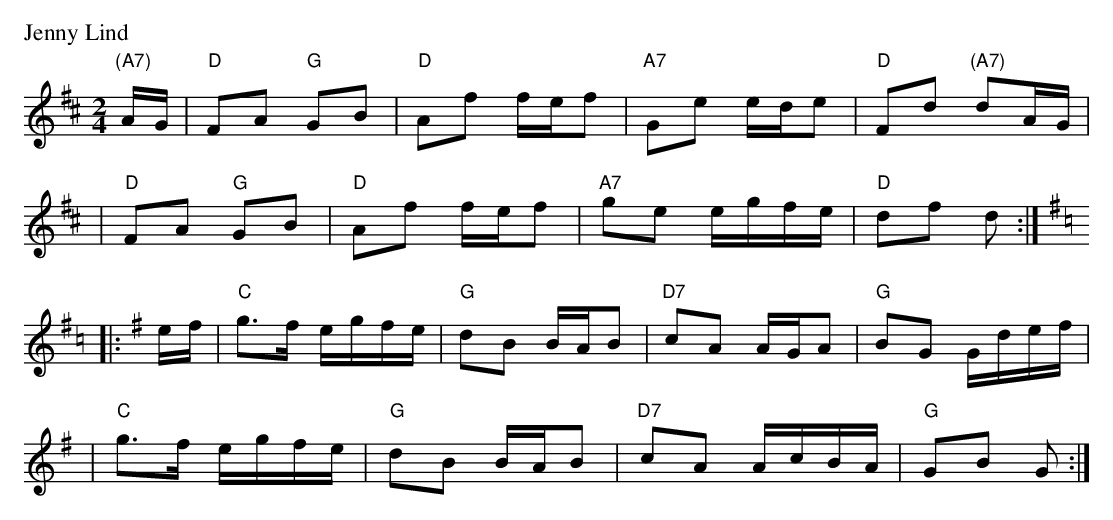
X:1
P: Jenny Lind
M: 2/4
L: 1/16
K: D
"(A7)"AG \
| "D"F2A2 "G"G2B2 | "D"A2f2 fef2 | "A7"G2e2 ede2 | "D"F2d2 "(A7)"d2AG |
| "D"F2A2 "G"G2B2 | "D"A2f2 fef2 | "A7"g2e2 egfe | "D"d2f2 d2 :|[K:G=c]
K: G
|: ef \
| "C"g3f egfe | "G"d2B2 BAB2 | "D7"c2A2 AGA2 | "G"B2G2 Gdef |
| "C"g3f egfe | "G"d2B2 BAB2 | "D7"c2A2 AcBA | "G"G2B2 G2 :|
